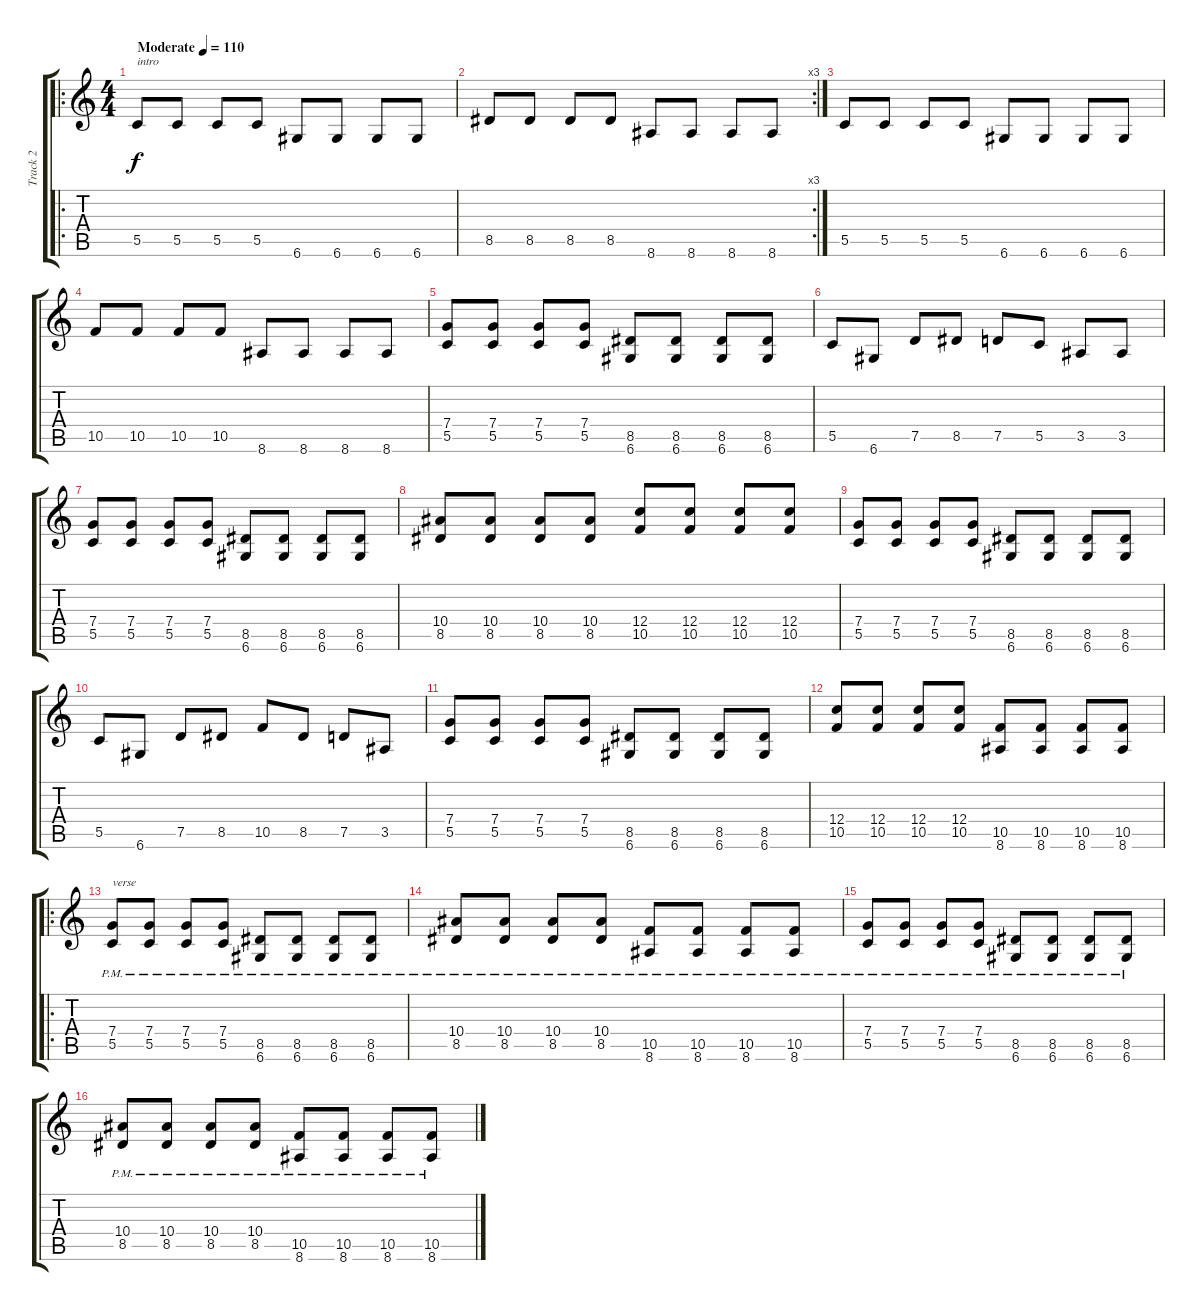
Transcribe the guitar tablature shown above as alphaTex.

\track ("Track 2" "Track 2") {instrument overdrivenguitar}
\staff {score tabs}
\tuning (D4 A3 F3 C3 G2 D2) {hide}
\ro
\ts (4 4)
\tempo (110 "Moderate")
\clef g2
\ks c
5.5.8{txt "intro" dy f instrument overdrivenguitar} 5.5.8 5.5.8 5.5.8 6.6.8 6.6.8 6.6.8 6.6.8 |
\rc 3
8.5.8 8.5.8 8.5.8 8.5.8 8.6.8 8.6.8 8.6.8 8.6.8 |
5.5.8 5.5.8 5.5.8 5.5.8 6.6.8 6.6.8 6.6.8 6.6.8 |
10.5.8 10.5.8 10.5.8 10.5.8 8.6.8 8.6.8 8.6.8 8.6.8 |
(7.4 5.5).8 (7.4 5.5).8 (7.4 5.5).8 (7.4 5.5).8 (8.5 6.6).8 (8.5 6.6).8 (8.5 6.6).8 (8.5 6.6).8 |
5.5.8 6.6.8 7.5.8 8.5.8 7.5.8 5.5.8 3.5.8 3.5.8 |
(7.4 5.5).8 (7.4 5.5).8 (7.4 5.5).8 (7.4 5.5).8 (8.5 6.6).8 (8.5 6.6).8 (8.5 6.6).8 (8.5 6.6).8 |
(10.4 8.5).8 (10.4 8.5).8 (10.4 8.5).8 (10.4 8.5).8 (12.4 10.5).8 (12.4 10.5).8 (12.4 10.5).8 (12.4 10.5).8 |
(7.4 5.5).8 (7.4 5.5).8 (7.4 5.5).8 (7.4 5.5).8 (8.5 6.6).8 (8.5 6.6).8 (8.5 6.6).8 (8.5 6.6).8 |
5.5.8 6.6.8 7.5.8 8.5.8 10.5.8 8.5.8 7.5.8 3.5.8 |
(7.4 5.5).8 (7.4 5.5).8 (7.4 5.5).8 (7.4 5.5).8 (8.5 6.6).8 (8.5 6.6).8 (8.5 6.6).8 (8.5 6.6).8 |
(12.4 10.5).8 (12.4 10.5).8 (12.4 10.5).8 (12.4 10.5).8 (10.5 8.6).8 (10.5 8.6).8 (10.5 8.6).8 (10.5 8.6).8 |
\ro
(7.4{pm} 5.5{pm}).8{txt "verse"} (7.4{pm} 5.5{pm}).8 (7.4{pm} 5.5{pm}).8 (7.4{pm} 5.5{pm}).8 (8.5{pm} 6.6{pm}).8 (8.5{pm} 6.6{pm}).8 (8.5{pm} 6.6{pm}).8 (8.5{pm} 6.6{pm}).8 |
(10.4{pm} 8.5{pm}).8 (10.4{pm} 8.5{pm}).8 (10.4{pm} 8.5{pm}).8 (10.4{pm} 8.5{pm}).8 (10.5{pm} 8.6{pm}).8 (10.5{pm} 8.6{pm}).8 (10.5{pm} 8.6{pm}).8 (10.5{pm} 8.6{pm}).8 |
(7.4{pm} 5.5{pm}).8 (7.4{pm} 5.5{pm}).8 (7.4{pm} 5.5{pm}).8 (7.4{pm} 5.5{pm}).8 (8.5{pm} 6.6{pm}).8 (8.5{pm} 6.6{pm}).8 (8.5{pm} 6.6{pm}).8 (8.5{pm} 6.6{pm}).8 |
(10.4{pm} 8.5{pm}).8 (10.4{pm} 8.5{pm}).8 (10.4{pm} 8.5{pm}).8 (10.4{pm} 8.5{pm}).8 (10.5{pm} 8.6{pm}).8 (10.5{pm} 8.6{pm}).8 (10.5{pm} 8.6{pm}).8 (10.5{pm} 8.6{pm}).8
